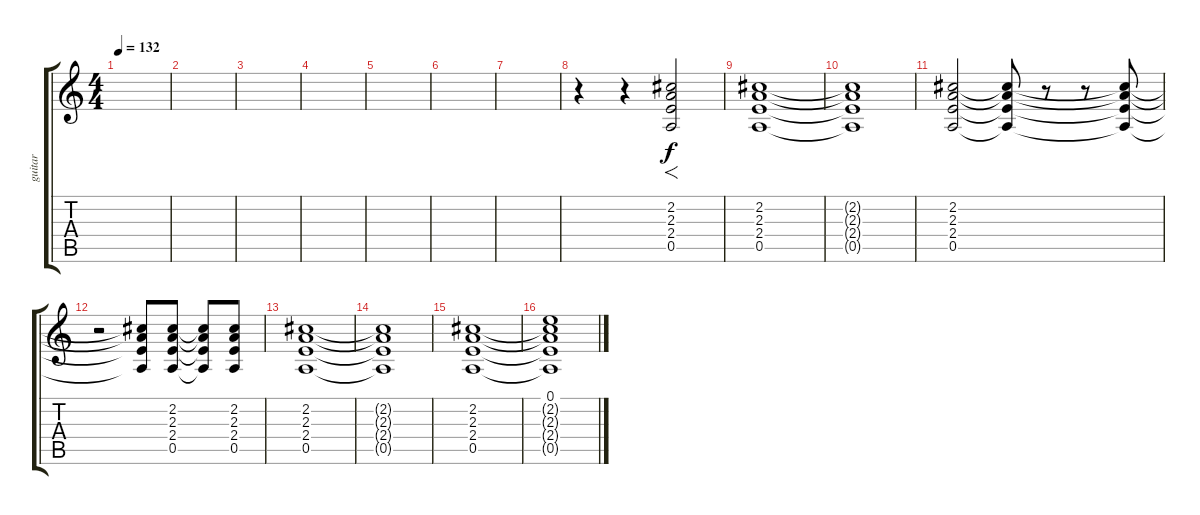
\track ("guitar" "guitar") {instrument overdrivenguitar}
\staff {score tabs}
\tuning (E4 B3 G3 D3 A2 E2) {hide}
\ts (4 4)
\tempo 132
\clef g2
\ks c
|
|
|
|
|
|
|
r.4 r.4 (2.2 2.3 2.4 0.5).2{f} |
(2.2 2.3 2.4 0.5).1 |
(2.2{t} 2.3{t} 2.4{t} 0.5{t}).1 |
(2.2 2.3 2.4 0.5).2 (2.2{t} 2.3{t} 2.4{t} 0.5{t}).8 r.8 r.8 (2.2{t} 2.3{t} 2.4{t} 0.5{t}).8 |
r.2 (2.2{t} 2.3{t} 2.4{t} 0.5{t}).8 (2.2 2.3 2.4 0.5).8 (2.2{t} 2.3{t} 2.4{t} 0.5{t}).8 (2.2 2.3 2.4 0.5).8 |
(2.2 2.3 2.4 0.5).1 |
(2.2{t} 2.3{t} 2.4{t} 0.5{t}).1 |
(2.2 2.3 2.4 0.5).1 |
(0.1 2.2{t} 2.3{t} 2.4{t} 0.5{t}).1
